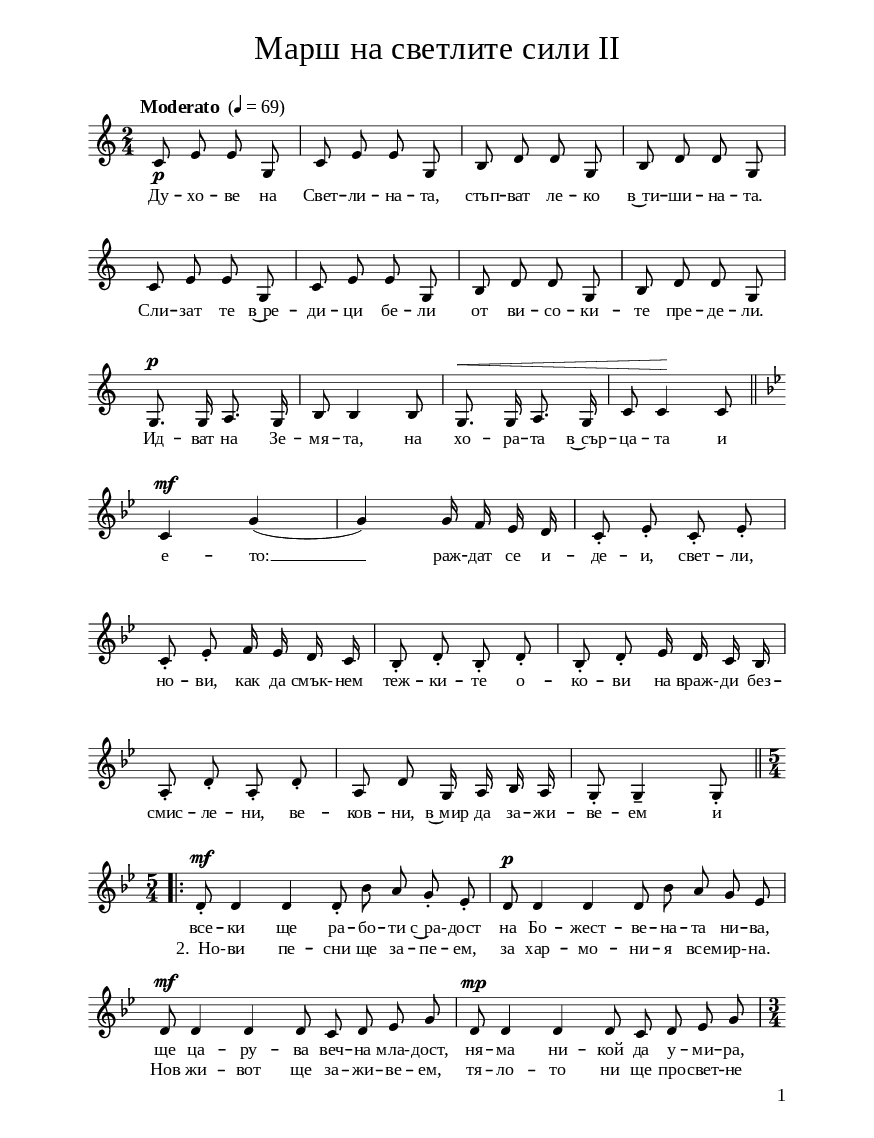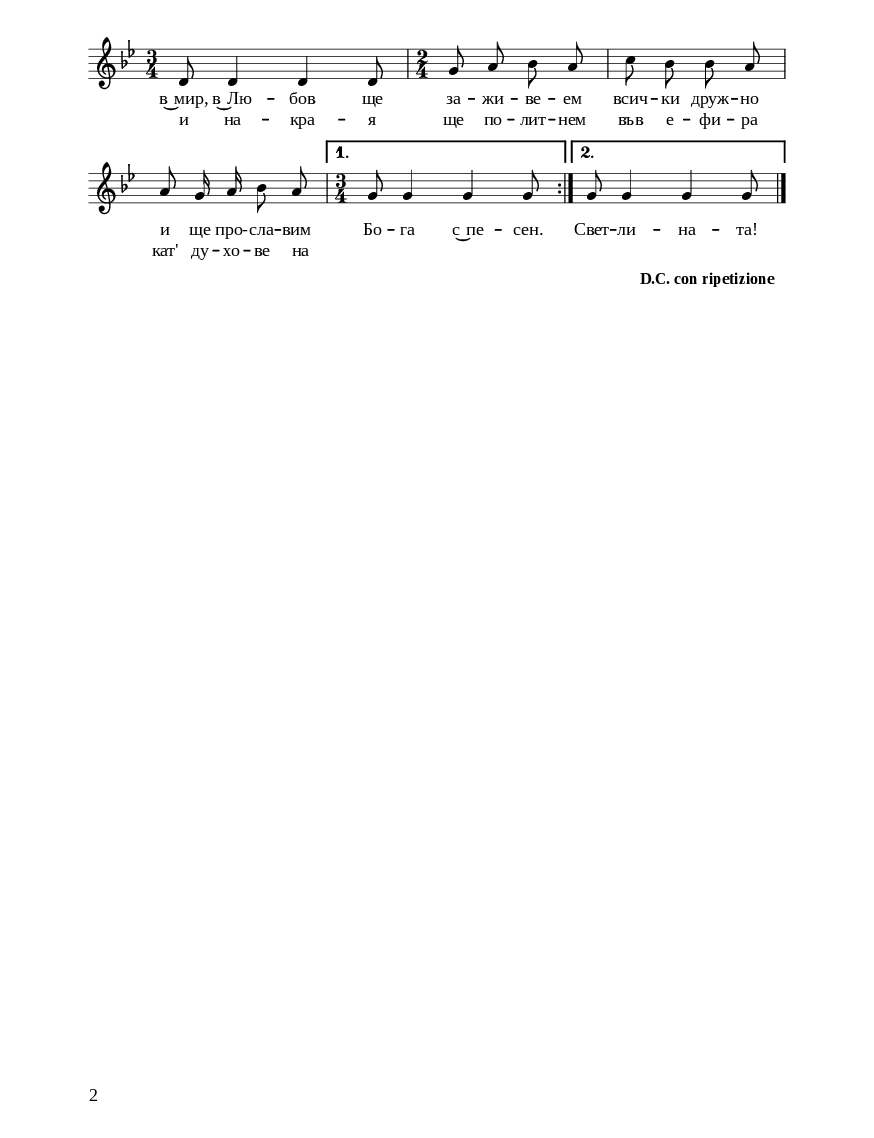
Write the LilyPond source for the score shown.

\version "2.24.2"

% include paper part and global functions
\include "include/globals.ily"

\bookpart {
  \label #'ref162_2
  \tocItem \markup "Марш на светлите сили II"
  \include "include/bookpart-paper.ily"
  \score {
    \include "include/score-layout.ily"

    \new Voice \relative c' {
      \clef treble
      \key c \major
      \time 2/4
      \tempoFunc "Moderato " 4 "69"

      \autoBeamOff


      c8 \p e e g, | c8 e e g, | b d d g, | b d d g, | \break

      c8 e e g, |c8 e e g, | b d d g, |  b d d g, | \break

      g8.^\p g16 a8. g16 | b8 b4 b8 | g8.^\< g16 a8. g16 |  c8 c4  \! c8 | \bar "||" \break

      \key g \minor  c4^\mf  g'4 (g4) g16 f es d |  c8\staccato es\staccato c\staccato es\staccato |\break

      c\staccato es\staccato f16 es d c | bes8\staccato d\staccato bes\staccato d\staccato | bes\staccato d\staccato es16 d c bes | a8\staccato d\staccato a\staccato d\staccato | a d g,16 a bes a | g8\staccato g4-- g8\staccato | \break

      \bar ".|:-||"  \repeat volta 2 {

        \time 5/4 d'8\staccato^\mf d4 d4 d8\staccato bes'8 a g\staccato es\staccato |

        d8^\p  d4 d4 d8 bes'8 a8 g es | \break

        d8^\mf  d4  d4 d8 c d es g |

        d^\mp  d4 d4 d8 c8 d8 es g |

        \time 3/4 d8 d4 d4 d8 | \time 2/4 g8 a bes a |c bes bes a | \break

        a g16 a bes8 a8 |
        \time 3/4
      }

      \alternative {
        { g8 g4 g4 g8}
        { g8 g4 g4 g8\bar "|." }
      }


    }

    \addlyrics {
      Ду -- хо -- ве на Свет -- ли -- на -- та, стъп -- ват ле -- ко в~ти -- ши -- на -- та.

      Сли --  зат те в~ре -- ди -- ци бе -- ли от ви -- со -- ки -- те пре -- де -- ли.

      Ид  -- ват на Зе -- мя -- та, на хо -- ра -- та в~сър -- ца -- та

      и е -- то: __ раж -- дат се и -- де -- и, свет --  ли, но -- ви,

      как да "смък-" -- нем теж -- ки -- те о -- ко -- ви на

      "враж-" -- ди без -- смис -- ле -- ни, ве -- ков -- ни, в~мир да за -- жи -- ве -- ем



      и все -- ки ще ра -- бо -- ти "с~ра-" -- дост на Бо -- жест -- ве -- на -- та ни -- ва,

      ще ца -- ру -- ва веч -- на "мла-" -- дост, ня -- ма ни -- кой да у -- ми -- ра,

      в~мир, в~Лю -- бов ще за -- жи -- ве -- ем

      всич -- ки друж -- но и ще "про-" -- сла -- вим Бо -- га с~пе -- сен. Свет -- ли -- на -- та!

    }

    \addlyrics {
      " " " " " " " " " " " " " " " "

      " " " " " " " " " " " " " " " "

      " " " " " " " " " " " " " " " " " "

      " " " " " " " " " " " " " " " " " " " " " " " " " " " "

      " " " " " " " " " " " " " " " " " "    " " " " " " " " " " " " " " " " " " " " " " " " " " " "

      " " " " " " " " " " " " " " " " " "    " " " " " " " " " " " " " " " " " " " " " " " " " " " "

      "2.  Но-"   -- ви пе -- сни ще за -- пе -- ем, за хар -- мо -- ни -- я все -- "мир-" -- на.

      Нов жи -- вот ще за -- жи -- ве -- ем, тя -- ло -- то ни ще про -- свет -- не

      и на -- кра -- я ще по -- лит -- нем във е -- фи -- ра кат' ду -- хо -- ве на


      " " " " " " " " " " " " " " " " " "

      " " " " " " " " " " " " " " " " " "
    }

    \header {
      title = \titleFunc "Марш на светлите сили II" "Marš na svetlite sili II"
    }

    \midi{}

  } % score

  \markup \dc-one "D.C. con ripetizione"



 



} % bookpart

% Più mosso
%
